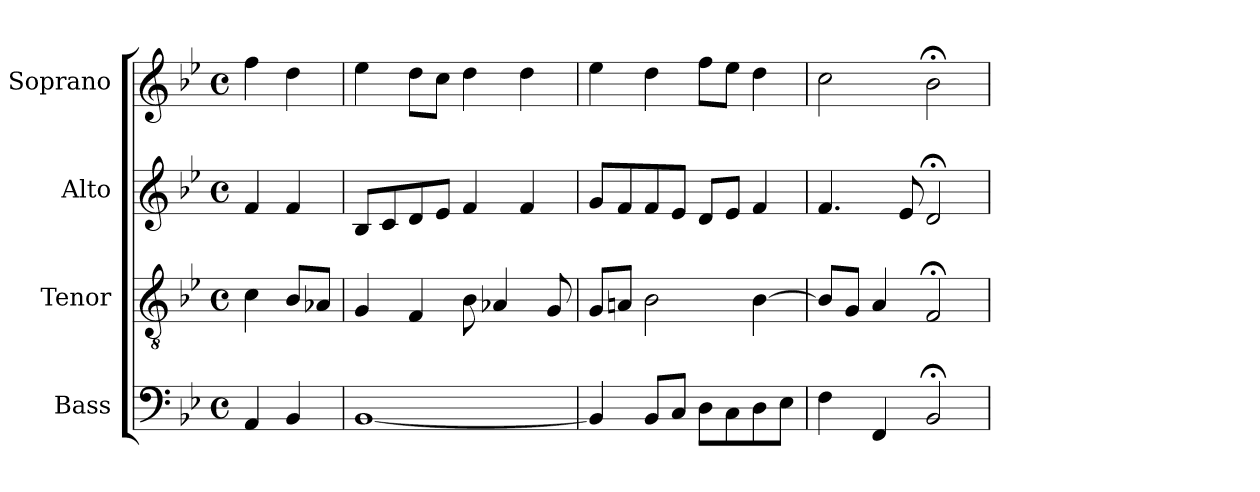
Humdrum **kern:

**kern	**kern	**kern	**kern
*part4	*part3	*part2	*part1
*staff4	*staff3	*staff2	*staff1
*I"Bass	*I"Tenor	*I"Alto	*I"Soprano
*I'B	*I'T	*I'A	*I'S
*clefF4	*clefGv2	*clefG2	*clefG2
*k[b-e-]	*k[b-e-]	*k[b-e-]	*k[b-e-]
*g:	*g:	*g:	*g:
*M4/4	*M4/4	*M4/4	*M4/4
*met(c)	*met(c)	*met(c)	*met(c)
*MM100	*MM100	*MM100	*MM100
=	=	=	=
4AA	4c	4f	4ff
4BB-	8B-L	4f	4dd
.	8A-XJ	.	.
=18	=18	=18	=18
[1BB-	4G	8B-L	4ee-
.	.	8c	.
.	4F	8d	8ddL
.	.	8e-J	8ccJ
.	8B-	4f	4dd
.	4A-X	.	.
.	.	4f	4dd
.	8G	.	.
=19	=19	=19	=19
4BB-]	8GL	8gL	4ee-
.	8AnJ	8f	.
8BB-L	2B-	8f	4dd
8CJ	.	8e-J	.
8DL	.	8dL	8ffL
8C	.	8e-J	8ee-J
8D	[4B-	4f	4dd
8E-J	.	.	.
=20	=20	=20	=20
4F	8B-L]	4.f	2cc
.	8GJ	.	.
4FF	4A	.	.
.	.	8e-	.
2BB-;<	2F;<	2d;<	2b-;<
=	=	=	=
*-	*-	*-	*-
